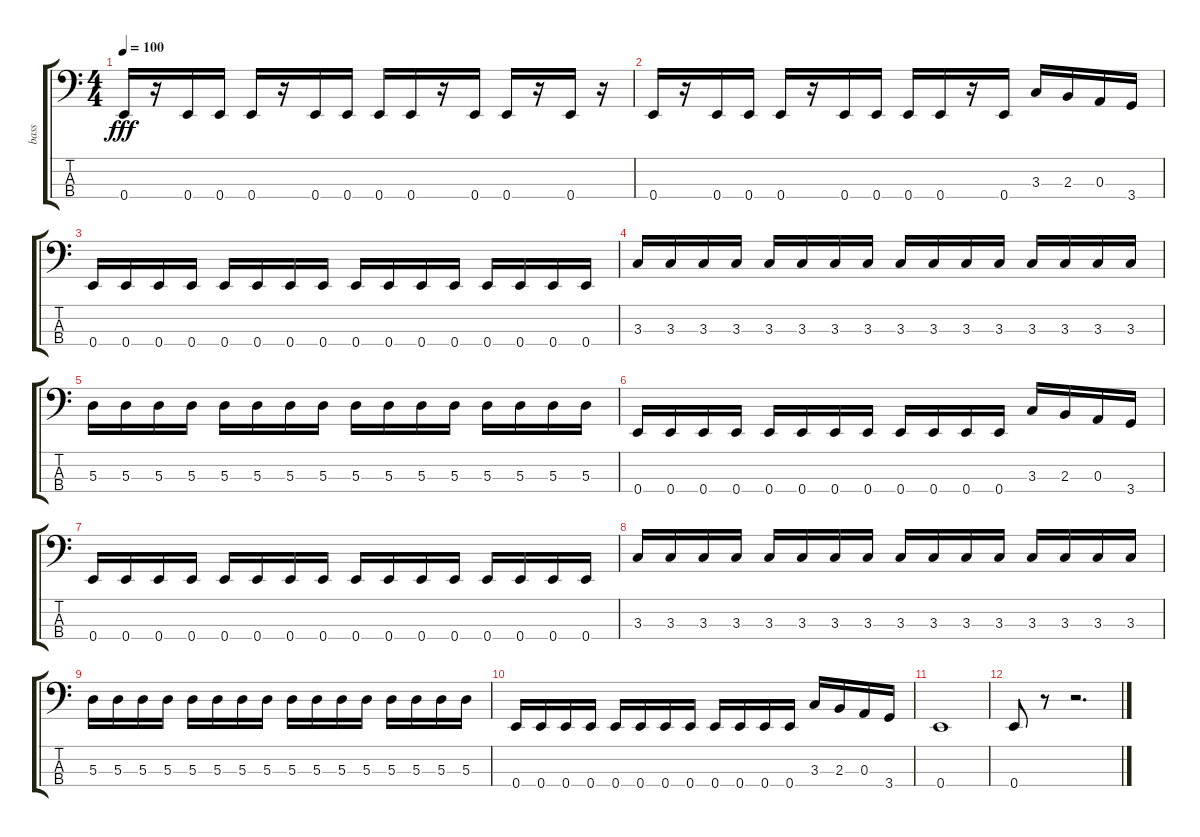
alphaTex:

\track ("bass" "bass") {instrument electricbassfinger}
\staff {score tabs}
\tuning (G2 D2 A1 E1) {hide}
\ts (4 4)
\tempo 100
\clef f4
\ks c
0.4.16{dy fff} r.16 0.4.16 0.4.16 0.4.16 r.16 0.4.16 0.4.16 0.4.16 0.4.16 r.16 0.4.16 0.4.16 r.16 0.4.16 r.16 |
0.4.16 r.16 0.4.16 0.4.16 0.4.16 r.16 0.4.16 0.4.16 0.4.16 0.4.16 r.16 0.4.16 3.3.16 2.3.16 0.3.16 3.4.16 |
0.4.16 0.4.16 0.4.16 0.4.16 0.4.16 0.4.16 0.4.16 0.4.16 0.4.16 0.4.16 0.4.16 0.4.16 0.4.16 0.4.16 0.4.16 0.4.16 |
3.3.16 3.3.16 3.3.16 3.3.16 3.3.16 3.3.16 3.3.16 3.3.16 3.3.16 3.3.16 3.3.16 3.3.16 3.3.16 3.3.16 3.3.16 3.3.16 |
5.3.16 5.3.16 5.3.16 5.3.16 5.3.16 5.3.16 5.3.16 5.3.16 5.3.16 5.3.16 5.3.16 5.3.16 5.3.16 5.3.16 5.3.16 5.3.16 |
0.4.16 0.4.16 0.4.16 0.4.16 0.4.16 0.4.16 0.4.16 0.4.16 0.4.16 0.4.16 0.4.16 0.4.16 3.3.16 2.3.16 0.3.16 3.4.16 |
0.4.16 0.4.16 0.4.16 0.4.16 0.4.16 0.4.16 0.4.16 0.4.16 0.4.16 0.4.16 0.4.16 0.4.16 0.4.16 0.4.16 0.4.16 0.4.16 |
3.3.16 3.3.16 3.3.16 3.3.16 3.3.16 3.3.16 3.3.16 3.3.16 3.3.16 3.3.16 3.3.16 3.3.16 3.3.16 3.3.16 3.3.16 3.3.16 |
5.3.16 5.3.16 5.3.16 5.3.16 5.3.16 5.3.16 5.3.16 5.3.16 5.3.16 5.3.16 5.3.16 5.3.16 5.3.16 5.3.16 5.3.16 5.3.16 |
0.4.16 0.4.16 0.4.16 0.4.16 0.4.16 0.4.16 0.4.16 0.4.16 0.4.16 0.4.16 0.4.16 0.4.16 3.3.16 2.3.16 0.3.16 3.4.16 |
0.4.1 |
0.4.8 r.8 r.2{d}
